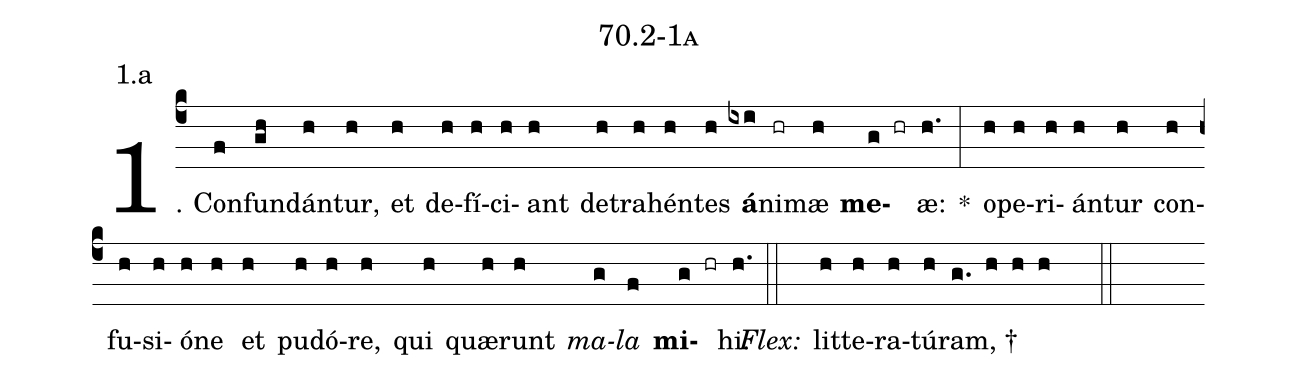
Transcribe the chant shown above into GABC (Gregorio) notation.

name: 70.2-1a;
annotation: 1.a;
%%
(c4)1. Con(f)fun(gh)dán(h)tur,(h) et(h) de(h)fí(h)ci(h)ant(h) de(h)tra(h)hén(h)tes(h) <b>á</b>(ixi)ni(hr)mæ(h) <b>me</b>(g hr)æ:(h.) *(:) o(h)pe(h)ri(h)án(h)tur(h) con(h)fu(h)si(h)ó(h)ne(h) et(h) pu(h)dó(h)re,(h) qui(h) quæ(h)runt(h) <i>ma</i>(g)<i>la</i>(f) <b>mi</b>(g hr)hi.(h.) (::)
<i>Flex:</i>()  lit(h)te(h)ra(h)tú(h)ram, †(g. h h h  ::)
